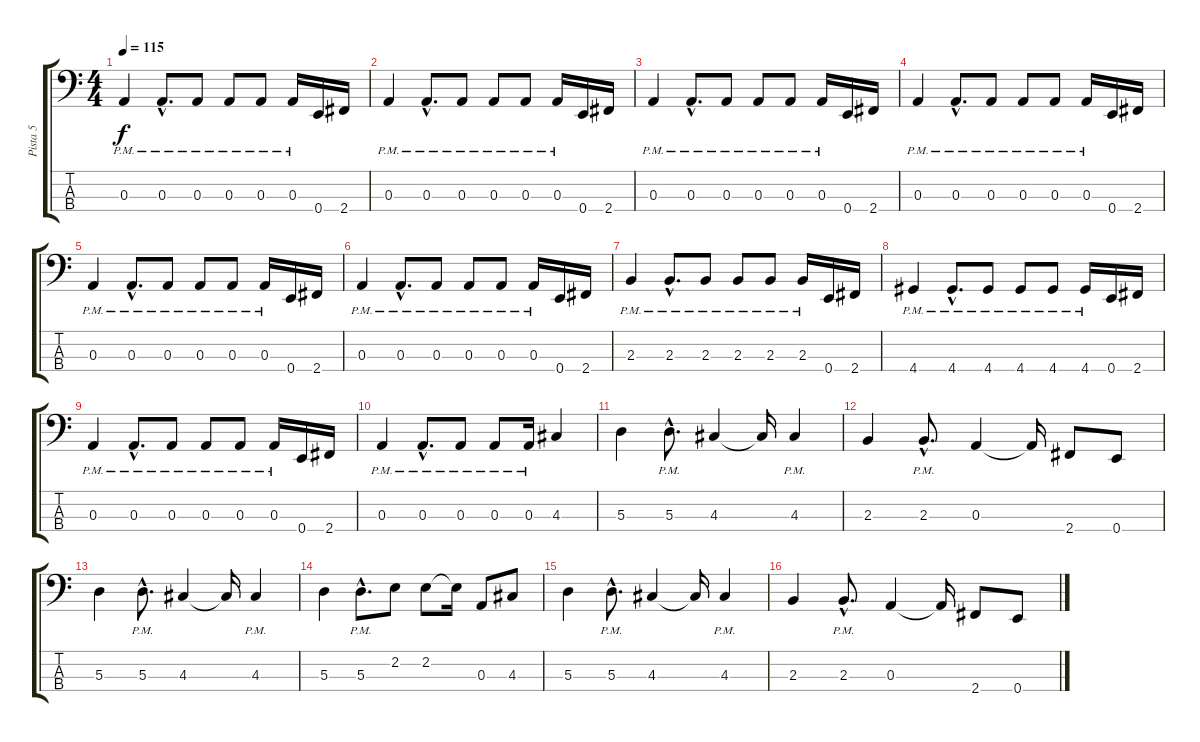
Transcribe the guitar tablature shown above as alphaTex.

\track ("Pista 5" "Pista 5") {instrument acousticbass}
\staff {score tabs}
\tuning (G2 D2 A1 E1) {hide}
\ts (4 4)
\tempo 115
\clef f4
\ks c
0.3{pm}.4{dy f} 0.3{hac pm}.8{d} 0.3{pm}.8 0.3{pm}.8 0.3{pm}.8 0.3{pm}.16 0.4.16 2.4.16 |
0.3{pm}.4 0.3{hac pm}.8{d} 0.3{pm}.8 0.3{pm}.8 0.3{pm}.8 0.3{pm}.16 0.4.16 2.4.16 |
0.3{pm}.4 0.3{hac pm}.8{d} 0.3{pm}.8 0.3{pm}.8 0.3{pm}.8 0.3{pm}.16 0.4.16 2.4.16 |
0.3{pm}.4 0.3{hac pm}.8{d} 0.3{pm}.8 0.3{pm}.8 0.3{pm}.8 0.3{pm}.16 0.4.16 2.4.16 |
0.3{pm}.4 0.3{hac pm}.8{d} 0.3{pm}.8 0.3{pm}.8 0.3{pm}.8 0.3{pm}.16 0.4.16 2.4.16 |
0.3{pm}.4 0.3{hac pm}.8{d} 0.3{pm}.8 0.3{pm}.8 0.3{pm}.8 0.3{pm}.16 0.4.16 2.4.16 |
2.3{pm}.4 2.3{hac pm}.8{d} 2.3{pm}.8 2.3{pm}.8 2.3{pm}.8 2.3{pm}.16 0.4.16 2.4.16 |
4.4{pm}.4 4.4{hac pm}.8{d} 4.4{pm}.8 4.4{pm}.8 4.4{pm}.8 4.4{pm}.16 0.4.16 2.4.16 |
0.3{pm}.4 0.3{hac pm}.8{d} 0.3{pm}.8 0.3{pm}.8 0.3{pm}.8 0.3{pm}.16 0.4.16 2.4.16 |
0.3{pm}.4 0.3{hac pm}.8{d} 0.3{pm}.8 0.3{pm}.8 0.3{pm}.16 4.3.4 |
5.3.4 5.3{hac pm}.8{d} 4.3.4 4.3{t}.16 4.3{pm}.4 |
2.3.4 2.3{hac pm}.8{d} 0.3.4 0.3{t}.16 2.4.8 0.4.8 |
5.3.4 5.3{hac pm}.8{d} 4.3.4 4.3{t}.16 4.3{pm}.4 |
5.3.4 5.3{hac pm}.8{d} 2.2.8 2.2.8 2.2{t}.16 0.3.8 4.3.8 |
5.3.4 5.3{hac pm}.8{d} 4.3.4 4.3{t}.16 4.3{pm}.4 |
2.3.4 2.3{hac pm}.8{d} 0.3.4 0.3{t}.16 2.4.8 0.4.8
